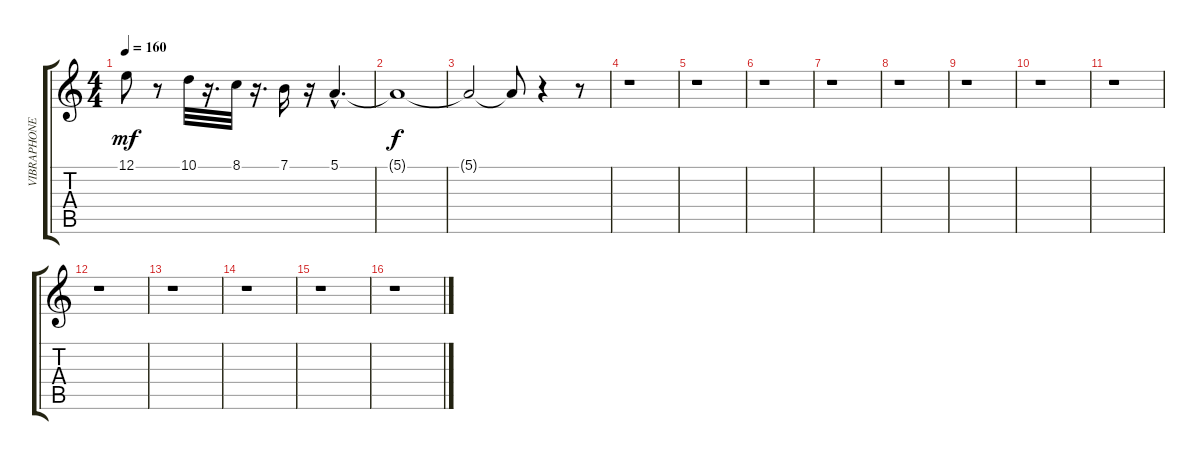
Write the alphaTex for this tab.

\track ("VIBRAPHONE" "VIBRAPHONE") {instrument vibraphone}
\staff {score tabs}
\tuning (E4 B3 G3 D3 A2 E2) {hide}
\ts (4 4)
\tempo 160
\clef g2
\ks c
12.1.8{dy mf} r.8 10.1.32 r.16{d} 8.1.32 r.16{d} 7.1.16 r.16 5.1{hac}.4{d} |
5.1{t}.1{dy f} |
5.1{t}.2 5.1{t}.8 r.4 r.8 |
r.1 |
r.1 |
r.1 |
r.1 |
r.1 |
r.1 |
r.1 |
r.1 |
r.1 |
r.1 |
r.1 |
r.1 |
r.1
